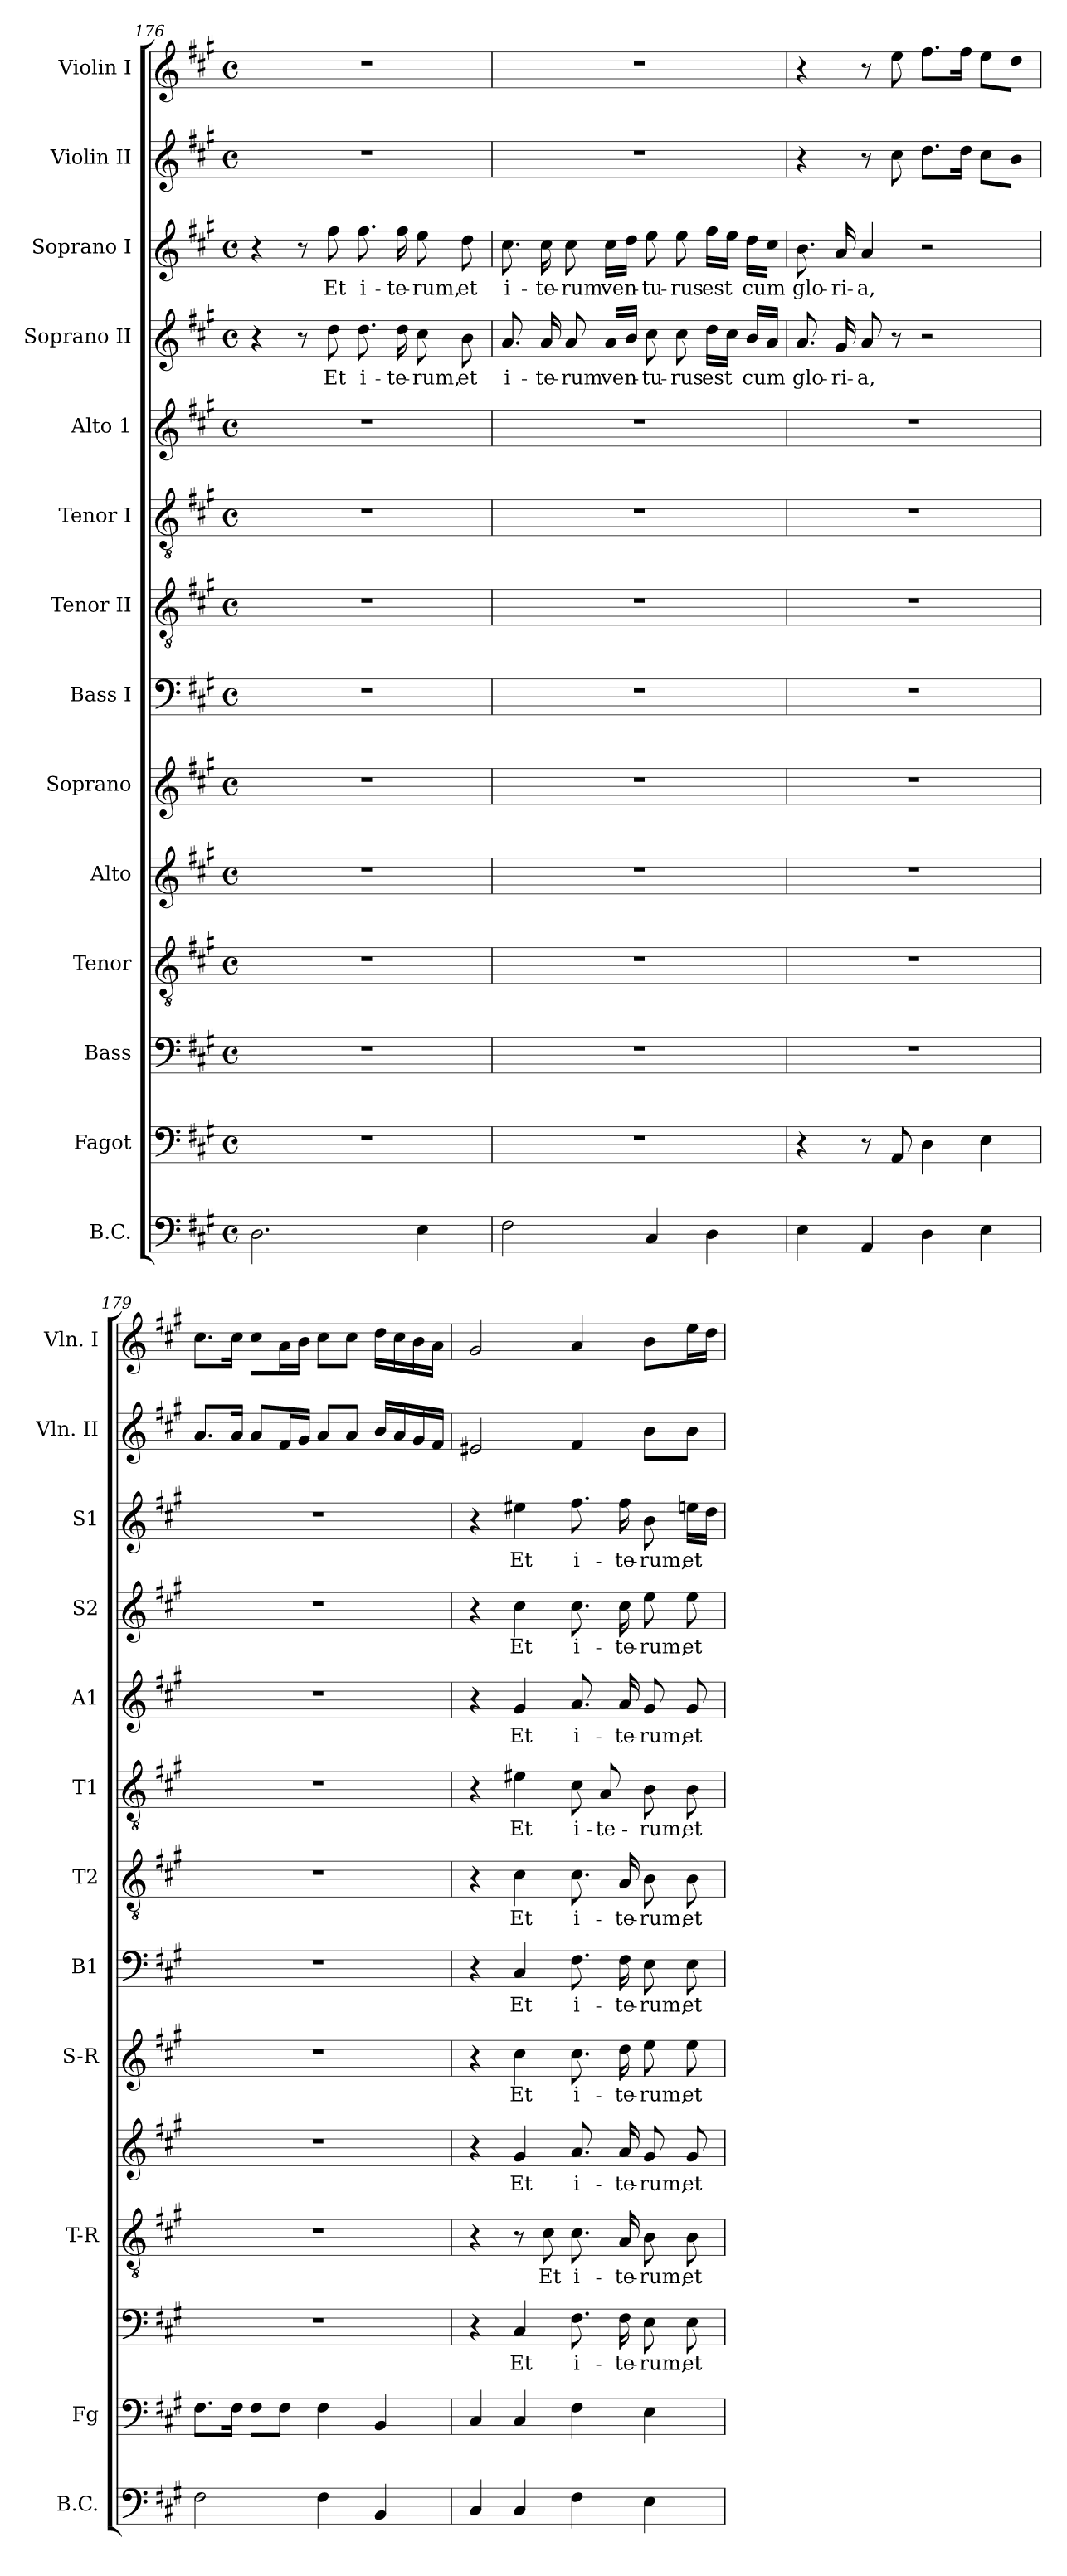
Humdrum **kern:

**kern	**kern	**kern	**text	**kern	**text	**kern	**text	**kern	**text	**kern	**text	**kern	**text	**kern	**text	**kern	**text	**kern	**text	**kern	**text	**kern	**kern
*part14	*part13	*part12	*part12	*part11	*part11	*part10	*part10	*part9	*part9	*part8	*part8	*part7	*part7	*part6	*part6	*part5	*part5	*part4	*part4	*part3	*part3	*part2	*part1
*staff14	*staff13	*staff12	*staff12	*staff11	*staff11	*staff10	*staff10	*staff9	*staff9	*staff8	*staff8	*staff7	*staff7	*staff6	*staff6	*staff5	*staff5	*staff4	*staff4	*staff3	*staff3	*staff2	*staff1
*I"B.C.	*I"Fagot	*I"Bass	*	*I"Tenor	*	*I"Alto	*	*I"Soprano	*	*I"Bass I	*	*I"Tenor II	*	*I"Tenor I	*	*I"Alto 1	*	*I"Soprano II	*	*I"Soprano I	*	*I"Violin II	*I"Violin I
*I'B.C.	*I'Fg	*	*	*I'T-R	*	*	*	*I'S-R	*	*I'B1	*	*I'T2	*	*I'T1	*	*I'A1	*	*I'S2	*	*I'S1	*	*I'Vln. II	*I'Vln. I
!!LO:PB:g=z
*clefF4	*clefF4	*clefF4	*	*clefGv2	*	*clefG2	*	*clefG2	*	*clefF4	*	*clefGv2	*	*clefGv2	*	*clefG2	*	*clefG2	*	*clefG2	*	*clefG2	*clefG2
*k[f#c#g#]	*k[f#c#g#]	*k[f#c#g#]	*	*k[f#c#g#]	*	*k[f#c#g#]	*	*k[f#c#g#]	*	*k[f#c#g#]	*	*k[f#c#g#]	*	*k[f#c#g#]	*	*k[f#c#g#]	*	*k[f#c#g#]	*	*k[f#c#g#]	*	*k[f#c#g#]	*k[f#c#g#]
*A:	*A:	*A:	*	*A:	*	*A:	*	*A:	*	*A:	*	*A:	*	*A:	*	*A:	*	*A:	*	*A:	*	*A:	*A:
*M4/4	*M4/4	*M4/4	*	*M4/4	*	*M4/4	*	*M4/4	*	*M4/4	*	*M4/4	*	*M4/4	*	*M4/4	*	*M4/4	*	*M4/4	*	*M4/4	*M4/4
*met(c)	*met(c)	*met(c)	*	*met(c)	*	*met(c)	*	*met(c)	*	*met(c)	*	*met(c)	*	*met(c)	*	*met(c)	*	*met(c)	*	*met(c)	*	*met(c)	*met(c)
=176	=176	=176	=176	=176	=176	=176	=176	=176	=176	=176	=176	=176	=176	=176	=176	=176	=176	=176	=176	=176	=176	=176	=176
2.D\	1r	1r	.	1r	.	1r	.	1r	.	1r	.	1r	.	1r	.	1r	.	4r	.	4r	.	1r	1r
.	.	.	.	.	.	.	.	.	.	.	.	.	.	.	.	.	.	8r	.	8r	.	.	.
!	!	!	!	!	!	!	!	!	!	!	!	!	!	!	!	!	!	!	!LO:LY:b	!	!LO:LY:b	!	!
.	.	.	.	.	.	.	.	.	.	.	.	.	.	.	.	.	.	8dd\	Et	8ff#\	Et	.	.
!	!	!	!	!	!	!	!	!	!	!	!	!	!	!	!	!	!	!	!LO:LY:b	!	!LO:LY:b	!	!
.	.	.	.	.	.	.	.	.	.	.	.	.	.	.	.	.	.	8.dd\	i-	8.ff#\	i-	.	.
!	!	!	!	!	!	!	!	!	!	!	!	!	!	!	!	!	!	!	!LO:LY:b	!	!LO:LY:b	!	!
.	.	.	.	.	.	.	.	.	.	.	.	.	.	.	.	.	.	16dd\	-te-	16ff#\	-te-	.	.
!	!	!	!	!	!	!	!	!	!	!	!	!	!	!	!	!	!	!	!LO:LY:b	!	!LO:LY:b	!	!
4E\	.	.	.	.	.	.	.	.	.	.	.	.	.	.	.	.	.	8cc#\	-rum,	8ee\	-rum,	.	.
!	!	!	!	!	!	!	!	!	!	!	!	!	!	!	!	!	!	!	!LO:LY:b	!	!LO:LY:b	!	!
.	.	.	.	.	.	.	.	.	.	.	.	.	.	.	.	.	.	8b\	et	8dd\	et	.	.
=177	=177	=177	=177	=177	=177	=177	=177	=177	=177	=177	=177	=177	=177	=177	=177	=177	=177	=177	=177	=177	=177	=177	=177
!	!	!	!	!	!	!	!	!	!	!	!	!	!	!	!	!	!	!	!LO:LY:b	!	!LO:LY:b	!	!
2F#\	1r	1r	.	1r	.	1r	.	1r	.	1r	.	1r	.	1r	.	1r	.	8.a/	i-	8.cc#\	i-	1r	1r
!	!	!	!	!	!	!	!	!	!	!	!	!	!	!	!	!	!	!	!LO:LY:b	!	!LO:LY:b	!	!
.	.	.	.	.	.	.	.	.	.	.	.	.	.	.	.	.	.	16a/	-te-	16cc#\	-te-	.	.
!	!	!	!	!	!	!	!	!	!	!	!	!	!	!	!	!	!	!	!LO:LY:b	!	!LO:LY:b	!	!
.	.	.	.	.	.	.	.	.	.	.	.	.	.	.	.	.	.	8a/	-rum	8cc#\	-rum	.	.
!	!	!	!	!	!	!	!	!	!	!	!	!	!	!	!	!	!	!	!LO:LY:b	!	!LO:LY:b	!	!
.	.	.	.	.	.	.	.	.	.	.	.	.	.	.	.	.	.	16a/LL	ven-	16cc#\LL	ven-	.	.
.	.	.	.	.	.	.	.	.	.	.	.	.	.	.	.	.	.	16b/JJ	.	16dd\JJ	.	.	.
!	!	!	!	!	!	!	!	!	!	!	!	!	!	!	!	!	!	!	!LO:LY:b	!	!LO:LY:b	!	!
4C#/	.	.	.	.	.	.	.	.	.	.	.	.	.	.	.	.	.	8cc#\	-tu-	8ee\	-tu-	.	.
!	!	!	!	!	!	!	!	!	!	!	!	!	!	!	!	!	!	!	!LO:LY:b	!	!LO:LY:b	!	!
.	.	.	.	.	.	.	.	.	.	.	.	.	.	.	.	.	.	8cc#\	-rus	8ee\	-rus	.	.
!	!	!	!	!	!	!	!	!	!	!	!	!	!	!	!	!	!	!	!LO:LY:b	!	!LO:LY:b	!	!
4D\	.	.	.	.	.	.	.	.	.	.	.	.	.	.	.	.	.	16dd\LL	est	16ff#\LL	est	.	.
.	.	.	.	.	.	.	.	.	.	.	.	.	.	.	.	.	.	16cc#\JJ	.	16ee\JJ	.	.	.
!	!	!	!	!	!	!	!	!	!	!	!	!	!	!	!	!	!	!	!LO:LY:b	!	!LO:LY:b	!	!
.	.	.	.	.	.	.	.	.	.	.	.	.	.	.	.	.	.	16b/LL	cum	16dd\LL	cum	.	.
.	.	.	.	.	.	.	.	.	.	.	.	.	.	.	.	.	.	16a/JJ	.	16cc#\JJ	.	.	.
=178	=178	=178	=178	=178	=178	=178	=178	=178	=178	=178	=178	=178	=178	=178	=178	=178	=178	=178	=178	=178	=178	=178	=178
!	!	!	!	!	!	!	!	!	!	!	!	!	!	!	!	!	!	!	!LO:LY:b	!	!LO:LY:b	!	!
4E\	4r	1r	.	1r	.	1r	.	1r	.	1r	.	1r	.	1r	.	1r	.	8.a/	glo-	8.b\	glo-	4r	4r
!	!	!	!	!	!	!	!	!	!	!	!	!	!	!	!	!	!	!	!LO:LY:b	!	!LO:LY:b	!	!
.	.	.	.	.	.	.	.	.	.	.	.	.	.	.	.	.	.	16g#/	-ri-	16a/	-ri-	.	.
!	!	!	!	!	!	!	!	!	!	!	!	!	!	!	!	!	!	!	!LO:LY:b	!	!LO:LY:b	!	!
4AA/	8r	.	.	.	.	.	.	.	.	.	.	.	.	.	.	.	.	8a/	-a,	4a/	-a,	8r	8r
.	8AA/	.	.	.	.	.	.	.	.	.	.	.	.	.	.	.	.	8r	.	.	.	8cc#\	8ee\
4D\	4D\	.	.	.	.	.	.	.	.	.	.	.	.	.	.	.	.	2r	.	2r	.	8.dd\L	8.ff#\L
.	.	.	.	.	.	.	.	.	.	.	.	.	.	.	.	.	.	.	.	.	.	16dd\Jk	16ff#\Jk
4E\	4E\	.	.	.	.	.	.	.	.	.	.	.	.	.	.	.	.	.	.	.	.	8cc#\L	8ee\L
.	.	.	.	.	.	.	.	.	.	.	.	.	.	.	.	.	.	.	.	.	.	8b\J	8dd\J
=179	=179	=179	=179	=179	=179	=179	=179	=179	=179	=179	=179	=179	=179	=179	=179	=179	=179	=179	=179	=179	=179	=179	=179
2F#\	8.F#\L	1r	.	1r	.	1r	.	1r	.	1r	.	1r	.	1r	.	1r	.	1r	.	1r	.	8.a/L	8.cc#\L
.	16F#\Jk	.	.	.	.	.	.	.	.	.	.	.	.	.	.	.	.	.	.	.	.	16a/Jk	16cc#\Jk
.	8F#\L	.	.	.	.	.	.	.	.	.	.	.	.	.	.	.	.	.	.	.	.	8a/L	8cc#\L
.	8F#\J	.	.	.	.	.	.	.	.	.	.	.	.	.	.	.	.	.	.	.	.	16f#/L	16a\L
.	.	.	.	.	.	.	.	.	.	.	.	.	.	.	.	.	.	.	.	.	.	16g#/JJ	16b\JJ
4F#\	4F#\	.	.	.	.	.	.	.	.	.	.	.	.	.	.	.	.	.	.	.	.	8a/L	8cc#\L
.	.	.	.	.	.	.	.	.	.	.	.	.	.	.	.	.	.	.	.	.	.	8a/J	8cc#\J
4BB/	4BB/	.	.	.	.	.	.	.	.	.	.	.	.	.	.	.	.	.	.	.	.	16b/LL	16dd\LL
.	.	.	.	.	.	.	.	.	.	.	.	.	.	.	.	.	.	.	.	.	.	16a/	16cc#\
.	.	.	.	.	.	.	.	.	.	.	.	.	.	.	.	.	.	.	.	.	.	16g#/	16b\
.	.	.	.	.	.	.	.	.	.	.	.	.	.	.	.	.	.	.	.	.	.	16f#/JJ	16a\JJ
!!LO:PB:g=z
=180	=180	=180	=180	=180	=180	=180	=180	=180	=180	=180	=180	=180	=180	=180	=180	=180	=180	=180	=180	=180	=180	=180	=180
4C#/	4C#/	4r	.	4r	.	4r	.	4r	.	4r	.	4r	.	4r	.	4r	.	4r	.	4r	.	2e#X/	2g#/
!	!	!	!LO:LY:b	!	!	!	!LO:LY:b	!	!LO:LY:b	!	!LO:LY:b	!	!LO:LY:b	!	!LO:LY:b	!	!LO:LY:b	!	!LO:LY:b	!	!LO:LY:b	!	!
4C#/	4C#/	4C#/	Et	8r	.	4g#/	Et	4cc#\	Et	4C#/	Et	4c#\	Et	4e#X\	Et	4g#/	Et	4cc#\	Et	4ee#X\	Et	.	.
!	!	!	!	!	!LO:LY:b	!	!	!	!	!	!	!	!	!	!	!	!	!	!	!	!	!	!
.	.	.	.	8c#\	Et	.	.	.	.	.	.	.	.	.	.	.	.	.	.	.	.	.	.
!	!	!	!LO:LY:b	!	!LO:LY:b	!	!LO:LY:b	!	!LO:LY:b	!	!LO:LY:b	!	!LO:LY:b	!	!LO:LY:b	!	!LO:LY:b	!	!LO:LY:b	!	!LO:LY:b	!	!
4F#\	4F#\	8.F#\	i-	8.c#\	i-	8.a/	i-	8.cc#\	i-	8.F#\	i-	8.c#\	i-	8c#\	i-	8.a/	i-	8.cc#\	i-	8.ff#\	i-	4f#/	4a/
!	!	!	!	!	!	!	!	!	!	!	!	!	!	!	!LO:LY:b	!	!	!	!	!	!	!	!
.	.	.	.	.	.	.	.	.	.	.	.	.	.	8A/	-te-	.	.	.	.	.	.	.	.
!	!	!	!LO:LY:b	!	!LO:LY:b	!	!LO:LY:b	!	!LO:LY:b	!	!LO:LY:b	!	!LO:LY:b	!	!	!	!LO:LY:b	!	!LO:LY:b	!	!LO:LY:b	!	!
.	.	16F#\	-te-	16A/	-te-	16a/	-te-	16dd\	-te-	16F#\	-te-	16A/	-te-	.	.	16a/	-te-	16cc#\	-te-	16ff#\	-te-	.	.
!	!	!	!LO:LY:b	!	!LO:LY:b	!	!LO:LY:b	!	!LO:LY:b	!	!LO:LY:b	!	!LO:LY:b	!	!LO:LY:b	!	!LO:LY:b	!	!LO:LY:b	!	!LO:LY:b	!	!
4E\	4E\	8E\	-rum,	8B\	-rum,	8g#/	-rum,	8ee\	-rum,	8E\	-rum,	8B\	-rum,	8B\	-rum,	8g#/	-rum,	8ee\	-rum,	8b\	-rum,	8b\L	8b\L
!	!	!	!LO:LY:b	!	!LO:LY:b	!	!LO:LY:b	!	!LO:LY:b	!	!LO:LY:b	!	!LO:LY:b	!	!LO:LY:b	!	!LO:LY:b	!	!LO:LY:b	!	!LO:LY:b	!	!
.	.	8E\	et	8B\	et	8g#/	et	8ee\	et	8E\	et	8B\	et	8B\	et	8g#/	et	8ee\	et	16een\LL	et	8b\J	16ee\L
.	.	.	.	.	.	.	.	.	.	.	.	.	.	.	.	.	.	.	.	16dd\JJ	.	.	16dd\JJ
=	=	=	=	=	=	=	=	=	=	=	=	=	=	=	=	=	=	=	=	=	=	=	=
*-	*-	*-	*-	*-	*-	*-	*-	*-	*-	*-	*-	*-	*-	*-	*-	*-	*-	*-	*-	*-	*-	*-	*-
